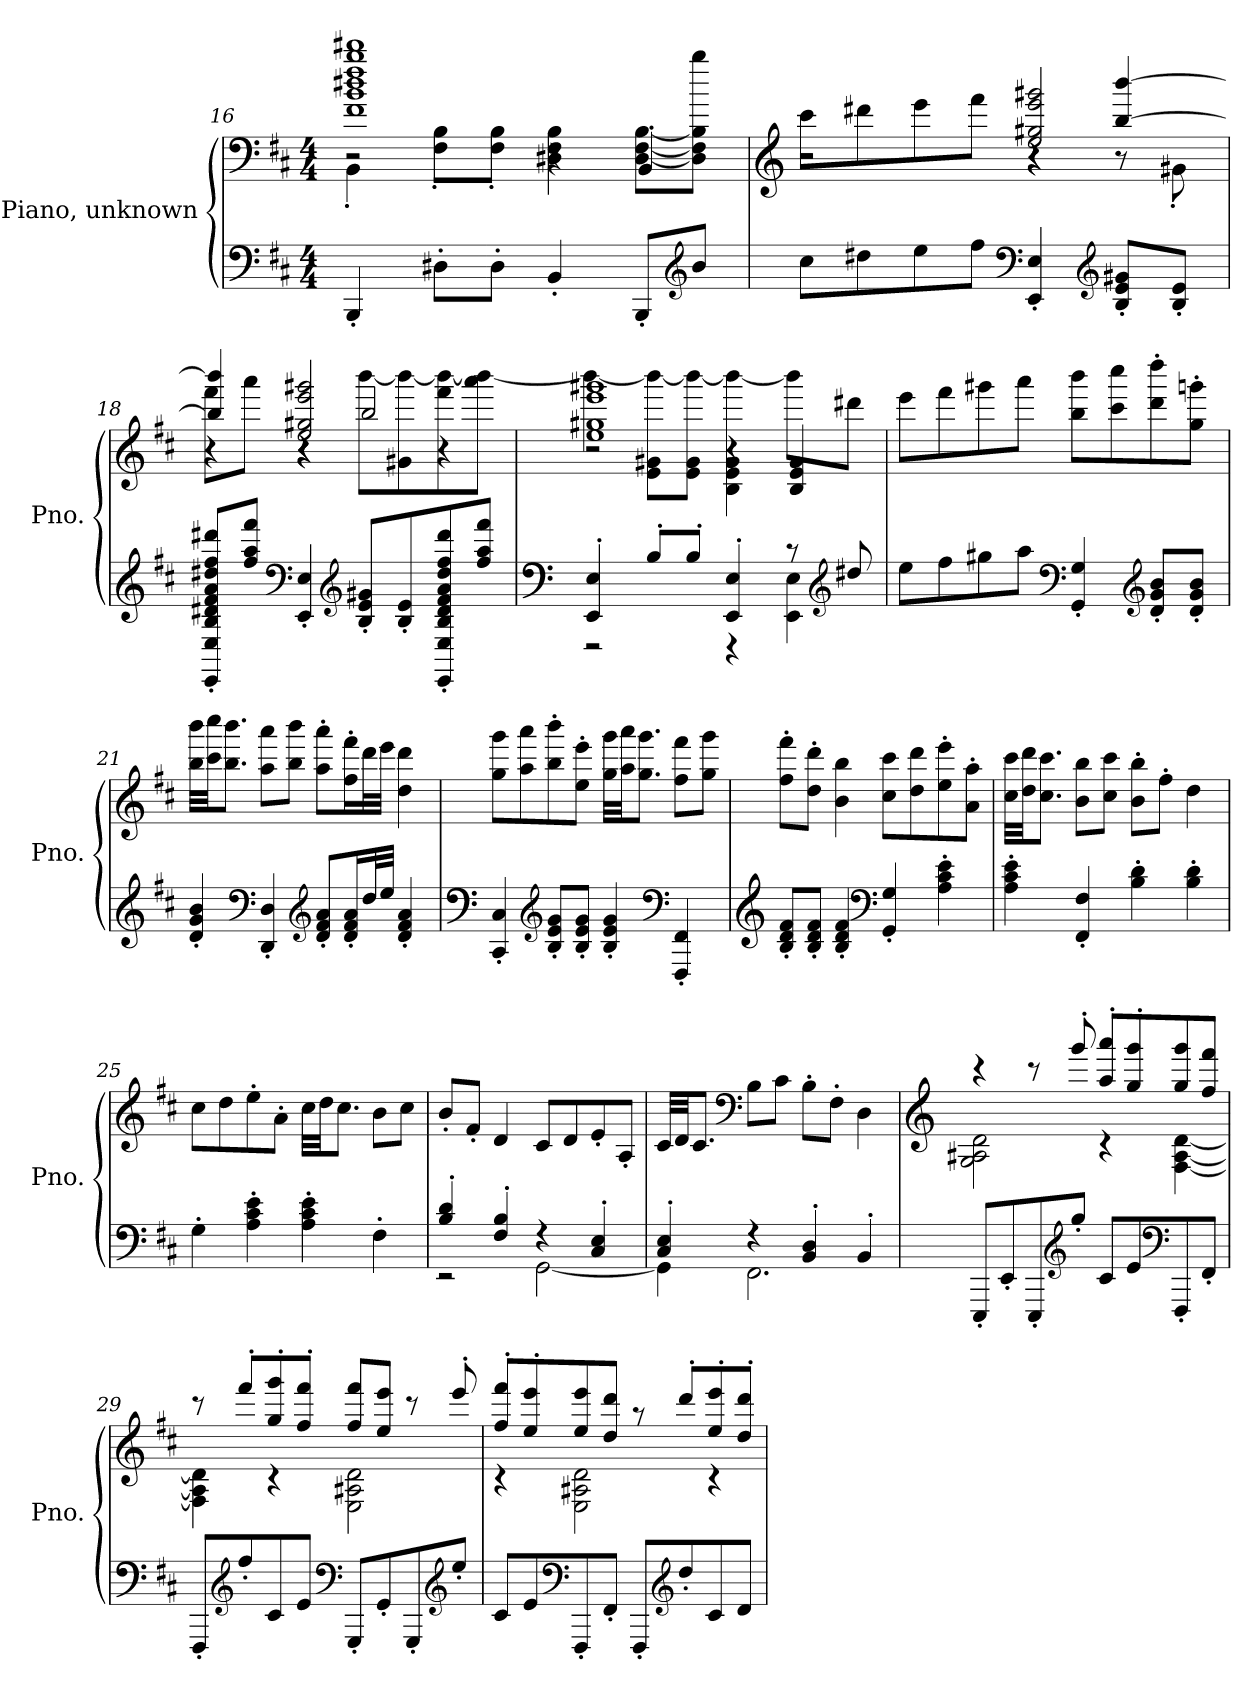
**kern	**kern
*part1	*part1
*staff2	*staff1
*I"Piano, unknown	*
*I'Pno.	*
*clefF4	*clefF4
*k[f#c#]	*k[f#c#]
*M4/4	*M4/4
=16	=16
*	*^
*	*	*^
4BBB'/	1f# 1b 1dd#X 1ff# 1bb 1ddd#X	4BB'\	2r
8D#X'\L	.	8F#\' 8B\'L	.
8D#'\J	.	8F#\' 8B\'J	.
4BB'/	.	4D#X\ 4F#\ 4B\	4r
8BBB'/L	.	[8D#\ [8F#\ [8B\L	4BB'/
*clefG2	*	*	*
8b/J	.	8D#\] 8F#\] 8B\] 8bb\J	.
=17	=17	=17	=17
*	*clefG2	*	*
8cc#\L	2r	8ccc#\L	2r
8dd#X\	.	8ddd#X\	.
8ee\	.	8eee\	.
8ff#\J	.	8fff#\J	.
*clefF4	*	*	*
4EE/' 4E/'	2ee/ 2gg#X/ 2eee/ 2ggg#X/	4r	4r
*clefG2	*	*	*
8B/' 8e/' 8g#X/'L	.	8r	[4bb/ [4bbb/
8B/' 8e/'J	.	8g#X'\	.
!!LO:LB:g=z	!!	!!
=18	=18	=18	=18
8EE/' 8E/' 8B/' 8d#X/' 8f#/' 8a/' 8dd#X/' 8ff#/' 8ddd#X/'L	4r	8fff#\L	4bb/] 4bbb/]
8ff#/ 8aa/ 8fff#/J	.	8aaa\J	.
*clefF4	*	*	*
4EE/' 4E/'	2ee/ 2gg#X/ 2eee/ 2ggg#X/	4r	4r
*clefG2	*	*	*
8B/' 8e/' 8g#X/'L	.	[8bbb\L	2bb/
8B/' 8e/'	.	8g#X\ 8bbb\_	.
8EE/' 8E/' 8B/' 8d#/' 8f#/' 8a/' 8dd#/' 8ff#/' 8ddd#/'	4r	8fff#\ 8bbb\_	.
8ff#/ 8aa/ 8fff#/J	.	8aaa\ 8bbb\_J	.
=19	=19	=19	=19
*clefF4	*	*	*
*^	*	*	*
4EE/' 4E/'	2r	1ee 1gg#X 1eee 1ggg#X	4bbb\_	2r
8B'/L	.	.	8e\ 8g#X\ 8bbb\_L	.
8B'/J	.	.	8e\ 8g#\ 8bbb\_J	.
4EE/' 4E/'	4r	.	4B\ 4e\ 4g#\ 4bbb\_	4r
8r	4EE\ 4E\	.	8bbb\L]	4B/ 4e/ 4g#/
*clefG2	*	*	*	*
8dd#X/	.	.	8ddd#X\J	.
*v	*v	*	*	*
*	*v	*v	*v
=20	=20
8ee\L	8eee\L
8ff#\	8fff#\
8gg#X\	8ggg#X\
8aa\J	8aaa\J
*clefF4	*
4GG/' 4G/'	8bb\ 8bbb\L
.	8ccc#\ 8cccc#\
*clefG2	*
8d/' 8g/' 8b/'L	8ddd\' 8dddd\'
8d/' 8g/' 8b/'J	8gg\' 8gggn\'J
!!LO:PB:g=z
=21	=21
4d/' 4g/' 4b/'	32bb\ 32bbb\LLL
.	32ccc#\ 32cccc#\JJ
.	8.bb\ 8.bbb\J
*clefF4	*
4DD/' 4D/'	8aa\ 8aaa\L
.	8bb\ 8bbb\J
*clefG2	*
8d/' 8f#/' 8a/'L	8aa\' 8aaa\'L
16d/' 16f#/' 16a/'L	16ff#\' 16fff#\'L
32dd/L	32ddd\L
32ee/JJJ	32eee\JJJ
4d/' 4f#/' 4a/'	4dd\ 4ddd\
=22	=22
*clefF4	*
4CC#/' 4C#/'	8gg\ 8ggg\L
.	8aa\ 8aaa\
*clefG2	*
8B/' 8e/' 8g/'L	8bb\' 8bbb\'
8B/' 8e/' 8g/'J	8ee\' 8eee\'J
4B/' 4e/' 4g/'	32gg\ 32ggg\LLL
.	32aa\ 32aaa\JJ
.	8.gg\ 8.ggg\J
*clefF4	*
4FFF#/' 4FF#/'	8ff#\ 8fff#\L
.	8gg\ 8ggg\J
=23	=23
*clefG2	*
8B/' 8d/' 8f#/'L	8ff#\' 8fff#\'L
8B/' 8d/' 8f#/'J	8dd\' 8ddd\'J
4B/' 4d/' 4f#/'	4b\ 4bb\
*clefF4	*
4GG/' 4G/'	8cc#\ 8ccc#\L
.	8dd\ 8ddd\
4A\' 4c#\' 4e\'	8ee\' 8eee\'
.	8a\' 8aa\'J
!!LO:LB:g=z
=24	=24
4A\' 4c#\' 4e\'	32cc#\ 32ccc#\LLL
.	32dd\ 32ddd\JJ
.	8.cc#\ 8.ccc#\J
4FF#/' 4F#/'	8b\ 8bb\L
.	8cc#\ 8ccc#\J
4B\' 4d\'	8b\' 8bb\'L
.	8ff#'\J
4B\' 4d\'	4dd\
=25	=25
4G'\	8cc#\L
.	8dd\
4A\' 4c#\' 4e\'	8ee'\
.	8a'\J
4A\' 4c#\' 4e\'	32cc#\LLL
.	32dd\JJ
.	8.cc#\J
4F#'\	8b\L
.	8cc#\J
=26	=26
*^	*
4B/' 4d/'	2r	8b'/L
.	.	8f#'/J
4F#/' 4B/'	.	4d/
4r	[2GG\	8c#/L
.	.	8d/
4C#/' 4E/'	.	8e'/
.	.	8A'/J
=27	=27	=27
4C#/' 4E/'	4GG\]	32c#/LLL
.	.	32d/JJ
.	.	8.c#/J
*	*	*clefF4
4r	2.FF#\	8B\L
.	.	8c#\J
4BB/' 4D/'	.	8B'\L
.	.	8F#'\J
4BB'/	.	4D\
*v	*v	*
!!LO:LB:g=z
=28	=28
*	*clefG2
*	*^
8EEE'/L	4r	2G\ 2A#X\ 2d\
8EE'/	.	.
8EEE'/	8r	.
*clefG2	*	*
8gg'/J	8ggg'/	.
8c#/L	8aa/' 8aaa/'L	4r
8e/	8gg/' 8ggg/'	.
*clefF4	*	*
8FFF#'/	8gg/ 8ggg/	[4F#\ [4A#\ [4d\
8FF#'/J	8ff#/ 8fff#/J	.
=29	=29	=29
8FFF#'/L	8r	4F#\] 4A#\] 4d\]
*clefG2	*	*
8ff#'/	8fff#'/L	.
8c#/	8gg/' 8ggg/'	4r
8e/J	8ff#/' 8fff#/'J	.
*clefF4	*	*
8GGG'/L	8ff#/ 8fff#/L	2E\ 2A#X\ 2d\
8GG'/	8ee/ 8eee/J	.
8GGG'/	8r	.
*clefG2	*	*
8ee'/J	8eee'/	.
!!LO:LB:g=z	!!
=30	=30	=30
8c#/L	8ff#/' 8fff#/'L	4r
8e/	8ee/' 8eee/'	.
*clefF4	*	*
8FFF#'/	8ee/ 8eee/	2E\ 2A#X\ 2d\
8FF#'/J	8dd/ 8ddd/J	.
8FFF#'/L	8r	.
*clefG2	*	*
8dd'/	8ddd'/L	.
8c#/	8ee/' 8eee/'	4r
8d/J	8dd/' 8ddd/'J	.
*	*v	*v
=	=
*-	*-
